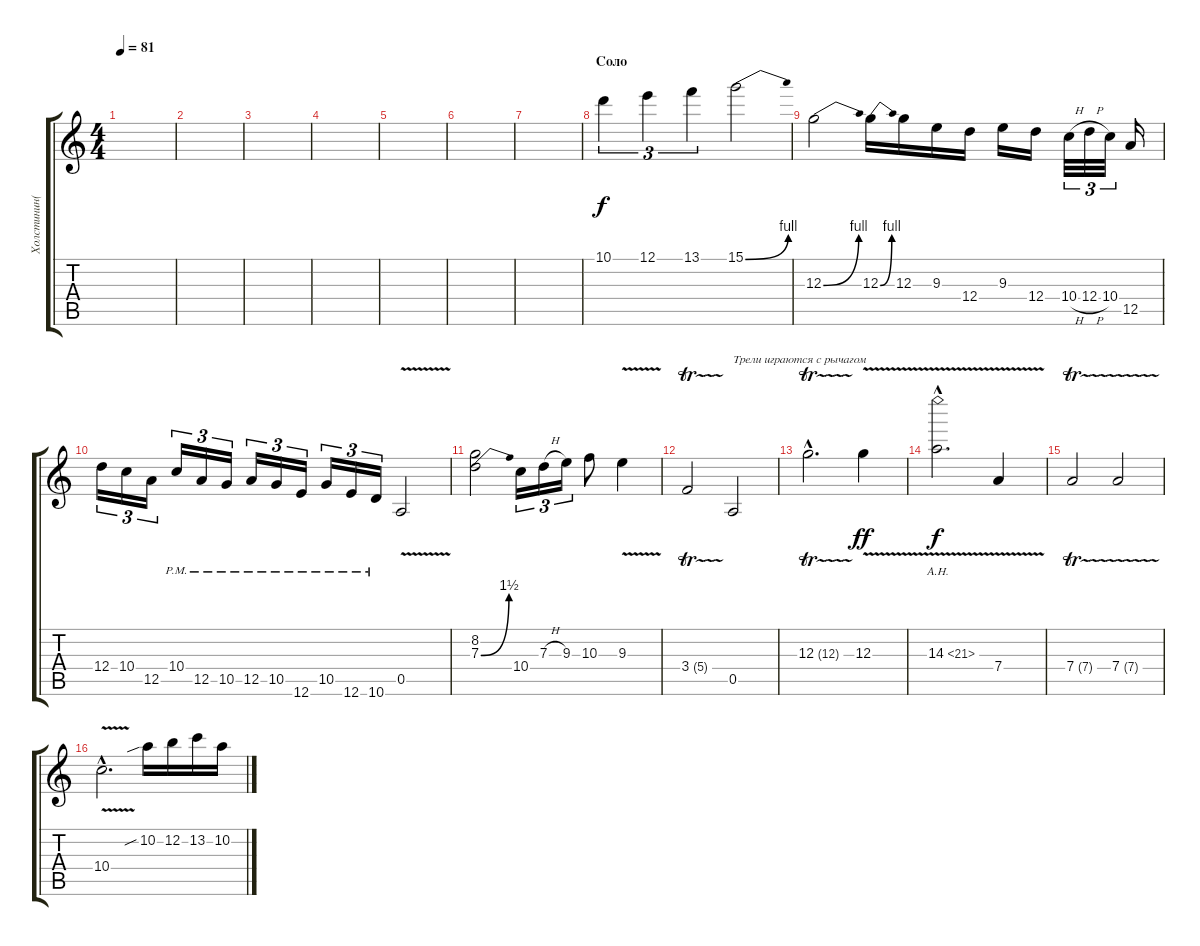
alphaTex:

\track ("Холстинин(Соло)" "Холстинин(") {instrument distortionguitar}
\staff {score tabs}
\tuning (E4 B3 G3 D3 A2 E2) {hide}
\ts (4 4)
\tempo 81
\clef g2
\ks c
|
|
|
|
|
|
|
\section ("" "Соло")
10.1.4{tu (3 2) dy f} 12.1.4{tu (3 2)} 13.1.4{tu (3 2)} 15.1{be (bend 0 0 60 4)}.2 |
12.3{be (bend 0 0 60 4)}.2 12.3{be (bend 0 0 60 4)}.16 12.3.16 9.3.16 12.4.16 9.3.16 12.4.16 10.4{h}.32{tu (3 2)} 12.4{h}.32{tu (3 2)} 10.4.32{tu (3 2)} 12.5.16 |
12.4.16{tu (3 2)} 10.4.16{tu (3 2)} 12.5.16{tu (3 2)} 10.4{pm}.16{tu (3 2)} 12.5{pm}.16{tu (3 2)} 10.5{pm}.16{tu (3 2)} 12.5{pm}.16{tu (3 2)} 10.5{pm}.16{tu (3 2)} 12.6{pm}.16{tu (3 2)} 10.5{pm}.16{tu (3 2)} 12.6{pm}.16{tu (3 2)} 10.6{pm}.16{tu (3 2)} 0.5{v}.2 |
(8.2 7.3{be (bend 0 0 60 6)}).2 10.4.16{tu (3 2)} 7.3{h}.16{tu (3 2)} 9.3.16{tu (3 2)} 10.3.8 9.3{v}.4 |
3.4{tr (5 32)}.2 0.5.2{txt "Трели играются с рычагом"} |
12.3{tr (12 32) hac}.2{d} 12.3{v}.4{dy ff} |
14.3{ah 7 v hac}.2{d dy f} 7.4{v}.4 |
7.4{tr (7 32)}.2 7.4{tr (7 32)}.2 |
10.4{v hac}.2{d} 10.2{sib}.16 12.2.16 13.2.16 10.2.16
